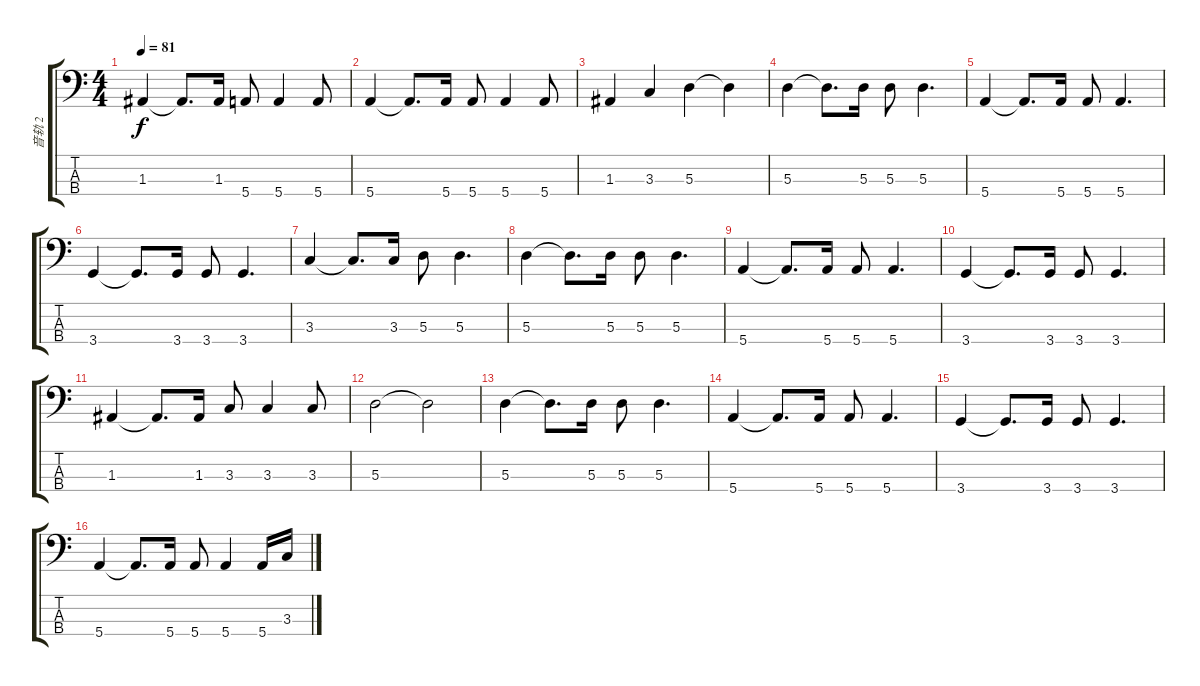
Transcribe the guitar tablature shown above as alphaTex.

\track ("音轨 2" "音轨 2") {instrument electricbassfinger}
\staff {score tabs}
\tuning (G2 D2 A1 E1) {hide}
\ts (4 4)
\tempo 81
\clef f4
\ks c
1.3.4{dy f} 1.3{t}.8{d} 1.3.16 5.4.8 5.4.4 5.4.8 |
5.4.4 5.4{t}.8{d} 5.4.16 5.4.8 5.4.4 5.4.8 |
1.3.4 3.3.4 5.3.4 5.3{t}.4 |
5.3.4 5.3{t}.8{d} 5.3.16 5.3.8 5.3.4{d} |
5.4.4 5.4{t}.8{d} 5.4.16 5.4.8 5.4.4{d} |
3.4.4 3.4{t}.8{d} 3.4.16 3.4.8 3.4.4{d} |
3.3.4 3.3{t}.8{d} 3.3.16 5.3.8 5.3.4{d} |
5.3.4 5.3{t}.8{d} 5.3.16 5.3.8 5.3.4{d} |
5.4.4 5.4{t}.8{d} 5.4.16 5.4.8 5.4.4{d} |
3.4.4 3.4{t}.8{d} 3.4.16 3.4.8 3.4.4{d} |
1.3.4 1.3{t}.8{d} 1.3.16 3.3.8 3.3.4 3.3.8 |
5.3.2 5.3{t}.2 |
5.3.4 5.3{t}.8{d} 5.3.16 5.3.8 5.3.4{d} |
5.4.4 5.4{t}.8{d} 5.4.16 5.4.8 5.4.4{d} |
3.4.4 3.4{t}.8{d} 3.4.16 3.4.8 3.4.4{d} |
5.4.4 5.4{t}.8{d} 5.4.16 5.4.8 5.4.4 5.4.16 3.3.16
